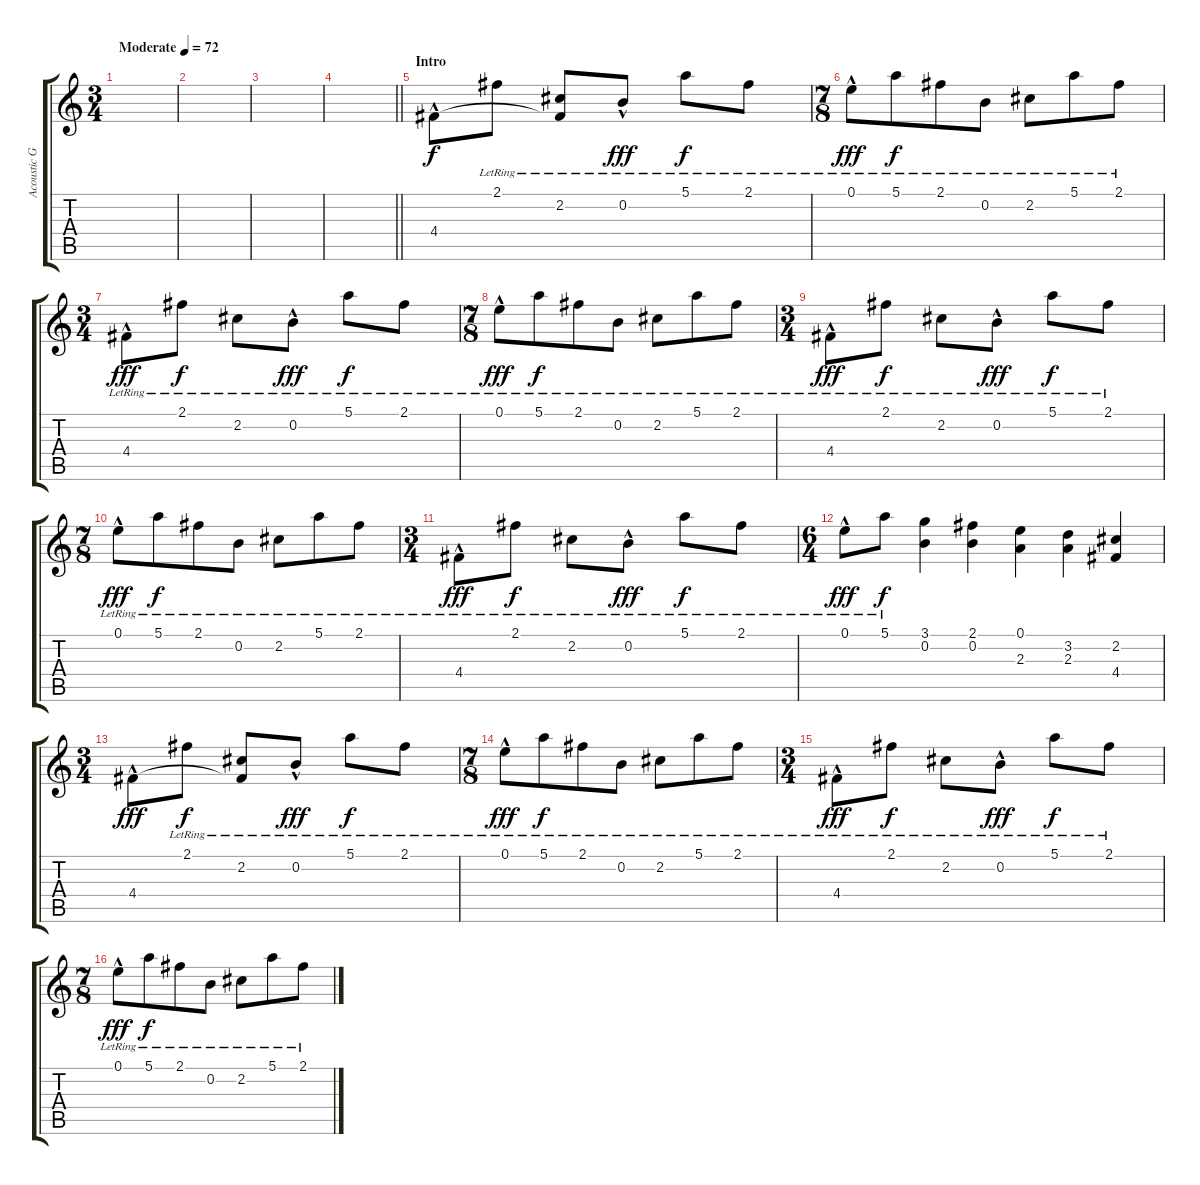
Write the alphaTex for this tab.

\track ("Acoustic Guitar" "Acoustic G") {instrument acousticguitarnylon}
\staff {score tabs}
\tuning (E4 B3 G3 D3 A2 E2) {hide}
\ts (3 4)
\tempo (72 "Moderate")
\clef g2
\ks c
|
|
|
\barLineRight lightlight
|
\section ("" "Intro")
4.4{hac}.8 2.1{lr}.8{dy f} (2.2{lr} 4.4{t}).8 0.2{hac lr}.8{dy fff} 5.1{lr}.8{dy f} 2.1{lr}.8 |
\ts (7 8)
0.1{hac lr}.8{dy fff} 5.1{lr}.8{dy f} 2.1{lr}.8 0.2{lr}.8 2.2{lr}.8 5.1{lr}.8 2.1{lr}.8 |
\ts (3 4)
4.4{hac lr}.8{dy fff} 2.1{lr}.8{dy f} 2.2{lr}.8 0.2{hac lr}.8{dy fff} 5.1{lr}.8{dy f} 2.1{lr}.8 |
\ts (7 8)
0.1{hac lr}.8{dy fff} 5.1{lr}.8{dy f} 2.1{lr}.8 0.2{lr}.8 2.2{lr}.8 5.1{lr}.8 2.1{lr}.8 |
\ts (3 4)
4.4{hac lr}.8{dy fff} 2.1{lr}.8{dy f} 2.2{lr}.8 0.2{hac lr}.8{dy fff} 5.1{lr}.8{dy f} 2.1{lr}.8 |
\ts (7 8)
0.1{hac lr}.8{dy fff} 5.1{lr}.8{dy f} 2.1{lr}.8 0.2{lr}.8 2.2{lr}.8 5.1{lr}.8 2.1{lr}.8 |
\ts (3 4)
4.4{hac lr}.8{dy fff} 2.1{lr}.8{dy f} 2.2{lr}.8 0.2{hac lr}.8{dy fff} 5.1{lr}.8{dy f} 2.1{lr}.8 |
\ts (6 4)
0.1{hac lr}.8{dy fff} 5.1{lr}.8{dy f} (3.1 0.2).4 (2.1 0.2).4 (0.1 2.3).4 (3.2 2.3).4 (2.2 4.4).4 |
\ts (3 4)
4.4{hac}.8{dy fff} 2.1{lr}.8{dy f} (2.2{lr} 4.4{t}).8 0.2{hac lr}.8{dy fff} 5.1{lr}.8{dy f} 2.1{lr}.8 |
\ts (7 8)
0.1{hac lr}.8{dy fff} 5.1{lr}.8{dy f} 2.1{lr}.8 0.2{lr}.8 2.2{lr}.8 5.1{lr}.8 2.1{lr}.8 |
\ts (3 4)
4.4{hac lr}.8{dy fff} 2.1{lr}.8{dy f} 2.2{lr}.8 0.2{hac lr}.8{dy fff} 5.1{lr}.8{dy f} 2.1{lr}.8 |
\ts (7 8)
0.1{hac lr}.8{dy fff} 5.1{lr}.8{dy f} 2.1{lr}.8 0.2{lr}.8 2.2{lr}.8 5.1{lr}.8 2.1{lr}.8
